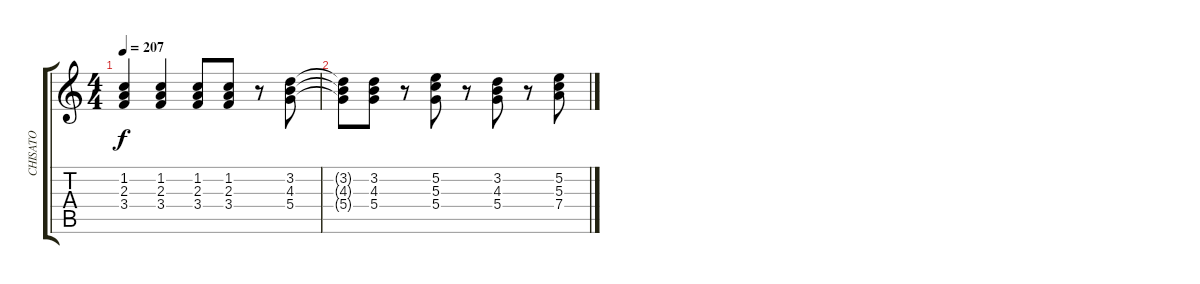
\track ("CHISATO" "CHISATO") {instrument distortionguitar}
\staff {score tabs}
\tuning (E4 B3 G3 D3 A2 E2) {hide}
\ts (4 4)
\tempo 207
\clef g2
\ks c
(1.2{t} 2.3{t} 3.4{t}).4{dy f} (1.2 2.3 3.4).4 (1.2 2.3 3.4).8 (1.2 2.3 3.4).8 r.8 (3.2 4.3 5.4).8 |
(3.2{t} 4.3{t} 5.4{t}).8 (3.2 4.3 5.4).8 r.8 (5.2 5.3 5.4).8 r.8 (3.2 4.3 5.4).8 r.8 (5.2 5.3 7.4).8
